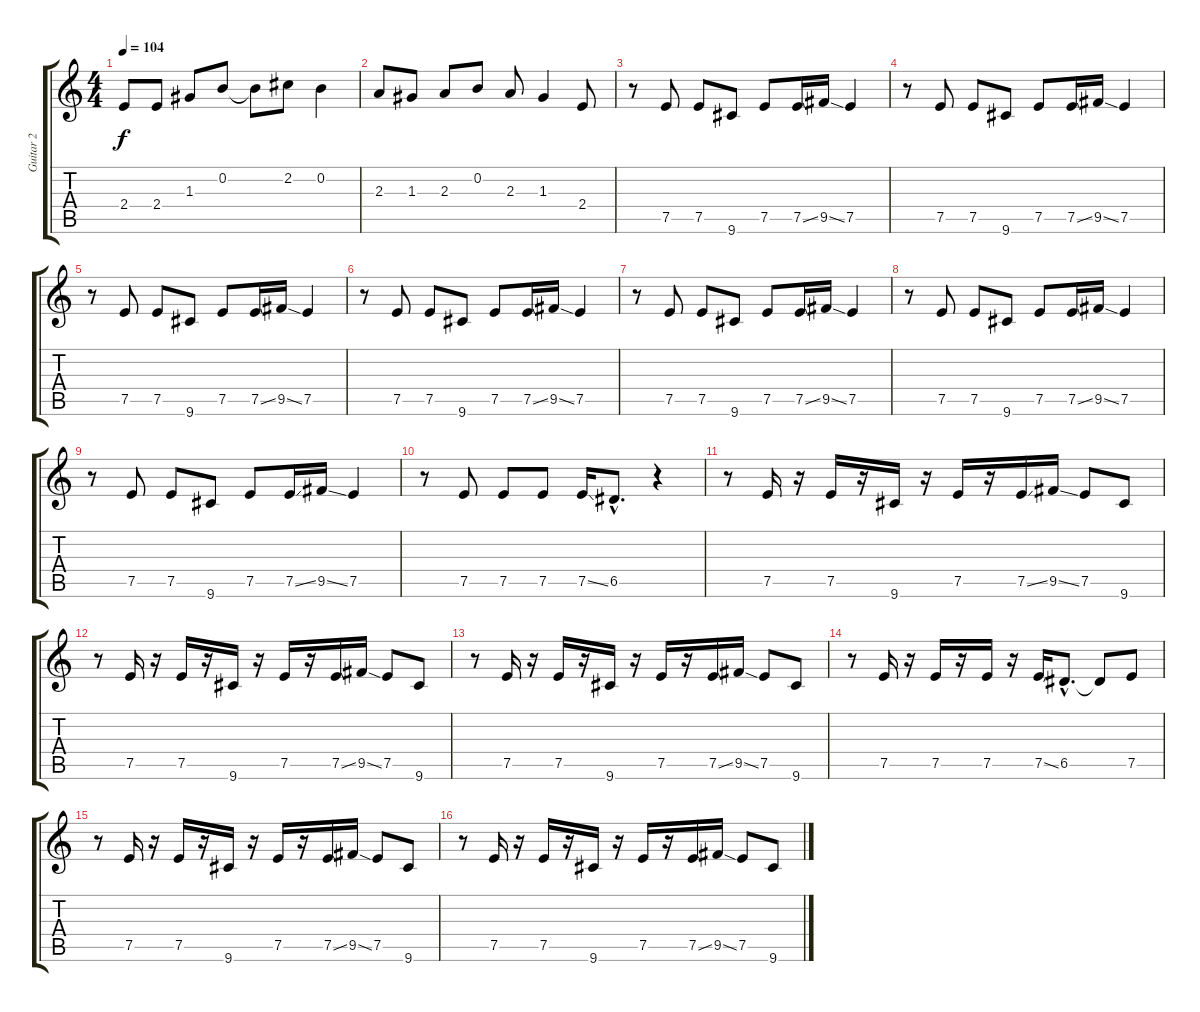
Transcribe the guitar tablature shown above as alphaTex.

\track ("Guitar 2" "Guitar 2") {instrument electricguitarclean}
\staff {score tabs}
\tuning (E4 B3 G3 D3 A2 E2) {hide}
\ts (4 4)
\tempo 104
\clef g2
\ks c
2.4.8{dy f} 2.4.8 1.3.8 0.2.8 0.2{t}.8 2.2.8 0.2.4 |
2.3.8 1.3.8 2.3.8 0.2.8 2.3.8 1.3.4 2.4.8 |
r.8 7.5.8 7.5.8 9.6.8 7.5.8 7.5{ss}.16 9.5{ss}.16 7.5.4 |
r.8 7.5.8 7.5.8 9.6.8 7.5.8 7.5{ss}.16 9.5{ss}.16 7.5.4 |
r.8 7.5.8 7.5.8 9.6.8 7.5.8 7.5{ss}.16 9.5{ss}.16 7.5.4 |
r.8 7.5.8 7.5.8 9.6.8 7.5.8 7.5{ss}.16 9.5{ss}.16 7.5.4 |
r.8 7.5.8 7.5.8 9.6.8 7.5.8 7.5{ss}.16 9.5{ss}.16 7.5.4 |
r.8 7.5.8 7.5.8 9.6.8 7.5.8 7.5{ss}.16 9.5{ss}.16 7.5.4 |
r.8 7.5.8 7.5.8 9.6.8 7.5.8 7.5{ss}.16 9.5{ss}.16 7.5.4 |
r.8 7.5.8 7.5.8 7.5.8 7.5{ss}.16 6.5{hac}.8{d} r.4 |
r.8 7.5.16 r.16 7.5.16 r.16 9.6.16 r.16 7.5.16 r.16 7.5{ss}.16 9.5{ss}.16 7.5.8 9.6.8 |
r.8 7.5.16 r.16 7.5.16 r.16 9.6.16 r.16 7.5.16 r.16 7.5{ss}.16 9.5{ss}.16 7.5.8 9.6.8 |
r.8 7.5.16 r.16 7.5.16 r.16 9.6.16 r.16 7.5.16 r.16 7.5{ss}.16 9.5{ss}.16 7.5.8 9.6.8 |
r.8 7.5.16 r.16 7.5.16 r.16 7.5.16 r.16 7.5{ss}.16 6.5{hac}.8{d} 6.5{t}.8 7.5.8 |
r.8 7.5.16 r.16 7.5.16 r.16 9.6.16 r.16 7.5.16 r.16 7.5{ss}.16 9.5{ss}.16 7.5.8 9.6.8 |
r.8 7.5.16 r.16 7.5.16 r.16 9.6.16 r.16 7.5.16 r.16 7.5{ss}.16 9.5{ss}.16 7.5.8 9.6.8
